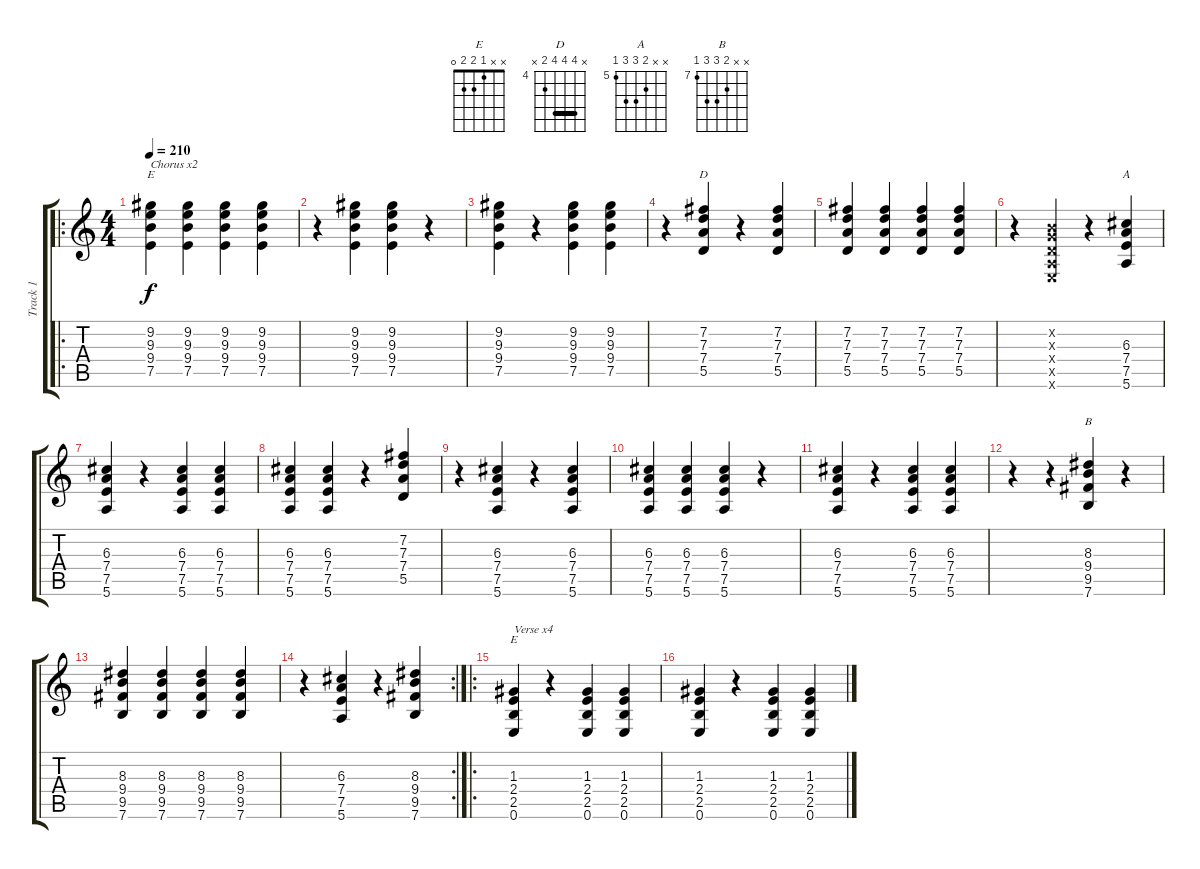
\track ("Track 1" "Track 1") {instrument overdrivenguitar}
\staff {score tabs}
\tuning (E4 B3 G3 D3 A2 E2) {hide}
\chord ("E" x 9 9 9 7 x) {firstfret 7 barre 9}
\chord ("D" x 7 7 7 5 x) {firstfret 4 barre 7}
\chord ("A" x x 6 7 7 5) {firstfret 5}
\chord ("B" x x 8 9 9 7) {firstfret 7}
\chord ("E" x x 1 2 2 0)
\ro
\ts (4 4)
\tempo 210
\clef g2
\ks c
(9.2 9.3 9.4 7.5).4{ch "E" txt "Chorus x2" dy f} (9.2 9.3 9.4 7.5).4 (9.2 9.3 9.4 7.5).4 (9.2 9.3 9.4 7.5).4 |
r.4 (9.2 9.3 9.4 7.5).4 (9.2 9.3 9.4 7.5).4 r.4 |
(9.2 9.3 9.4 7.5).4 r.4 (9.2 9.3 9.4 7.5).4 (9.2 9.3 9.4 7.5).4 |
r.4 (7.2 7.3 7.4 5.5).4{ch "D"} r.4 (7.2 7.3 7.4 5.5).4 |
(7.2 7.3 7.4 5.5).4 (7.2 7.3 7.4 5.5).4 (7.2 7.3 7.4 5.5).4 (7.2 7.3 7.4 5.5).4 |
r.4 (0.2{x} 0.3{x} 0.4{x} 0.5{x} 0.6{x}).4 r.4 (6.3 7.4 7.5 5.6).4{ch "A"} |
(6.3 7.4 7.5 5.6).4 r.4 (6.3 7.4 7.5 5.6).4 (6.3 7.4 7.5 5.6).4 |
(6.3 7.4 7.5 5.6).4 (6.3 7.4 7.5 5.6).4 r.4 (7.2 7.3 7.4 5.5).4 |
r.4 (6.3 7.4 7.5 5.6).4 r.4 (6.3 7.4 7.5 5.6).4 |
(6.3 7.4 7.5 5.6).4 (6.3 7.4 7.5 5.6).4 (6.3 7.4 7.5 5.6).4 r.4 |
(6.3 7.4 7.5 5.6).4 r.4 (6.3 7.4 7.5 5.6).4 (6.3 7.4 7.5 5.6).4 |
r.4 r.4 (8.3 9.4 9.5 7.6).4{ch "B"} r.4 |
(8.3 9.4 9.5 7.6).4 (8.3 9.4 9.5 7.6).4 (8.3 9.4 9.5 7.6).4 (8.3 9.4 9.5 7.6).4 |
\rc 2
r.4 (6.3 7.4 7.5 5.6).4 r.4 (8.3 9.4 9.5 7.6).4 |
\ro
(1.3 2.4 2.5 0.6).4{ch "E" txt "Verse x4"} r.4 (1.3 2.4 2.5 0.6).4 (1.3 2.4 2.5 0.6).4 |
(1.3 2.4 2.5 0.6).4 r.4 (1.3 2.4 2.5 0.6).4 (1.3 2.4 2.5 0.6).4
